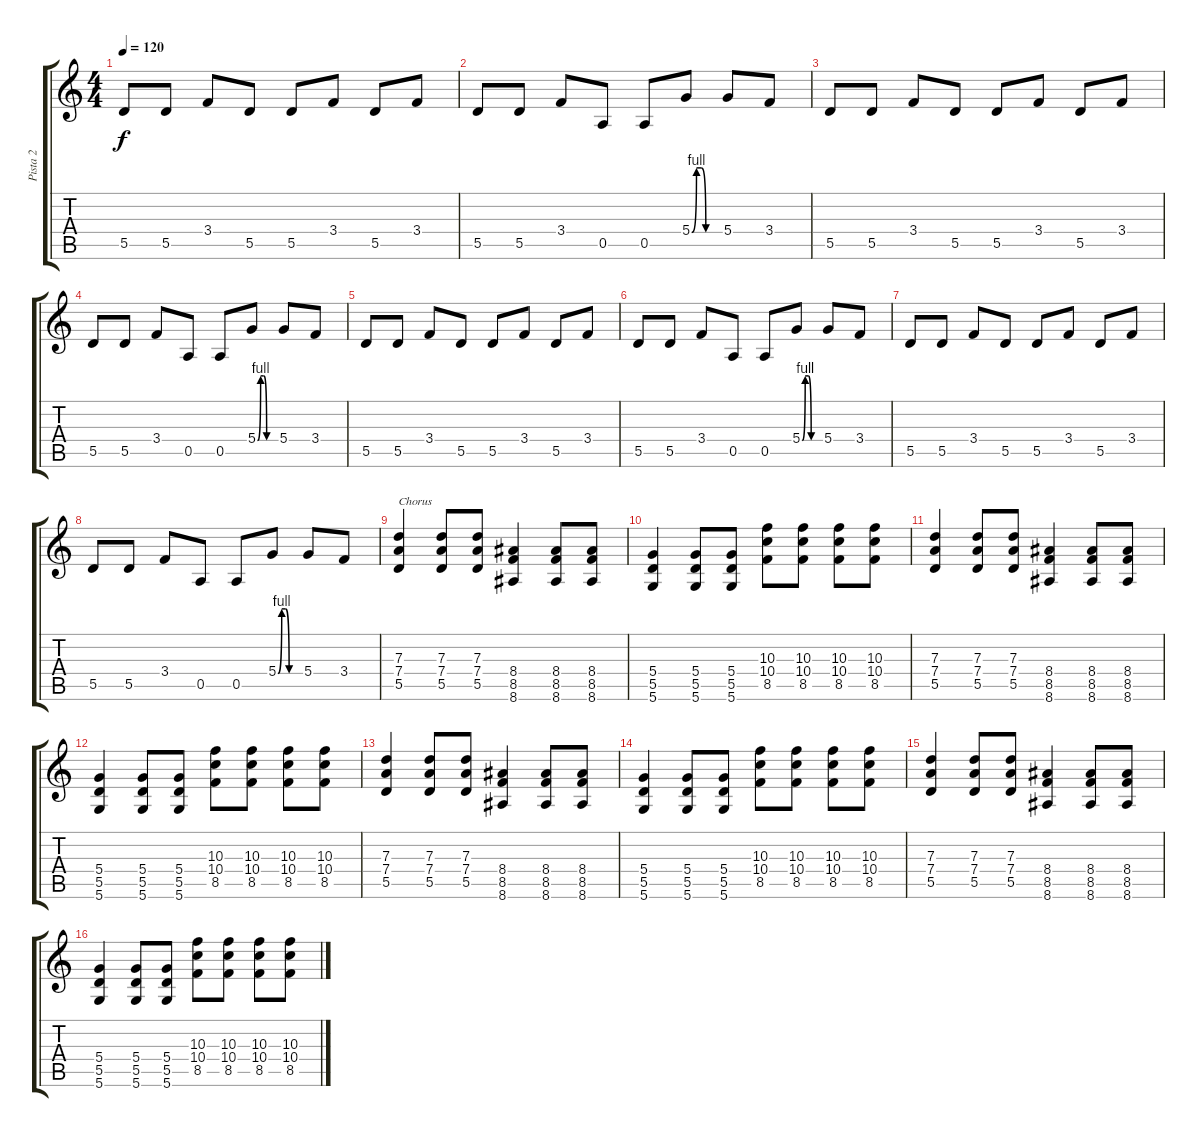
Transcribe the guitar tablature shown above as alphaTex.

\track ("Pista 2" "Pista 2") {instrument electricguitarclean}
\staff {score tabs}
\tuning (E4 B3 G3 D3 A2 D2) {hide}
\ts (4 4)
\tempo 120
\clef g2
\ks c
5.5.8{dy f} 5.5.8 3.4.8 5.5.8 5.5.8 3.4.8 5.5.8 3.4.8 |
5.5.8 5.5.8 3.4.8 0.5.8 0.5.8 5.4{be (custom 0 0 10 4 20 4 30 0 60 0)}.8 5.4.8 3.4.8 |
5.5.8 5.5.8 3.4.8 5.5.8 5.5.8 3.4.8 5.5.8 3.4.8 |
5.5.8 5.5.8 3.4.8 0.5.8 0.5.8 5.4{be (custom 0 0 10 4 20 4 30 0 60 0)}.8 5.4.8 3.4.8 |
5.5.8 5.5.8 3.4.8 5.5.8 5.5.8 3.4.8 5.5.8 3.4.8 |
5.5.8 5.5.8 3.4.8 0.5.8 0.5.8 5.4{be (custom 0 0 10 4 20 4 30 0 60 0)}.8 5.4.8 3.4.8 |
5.5.8 5.5.8 3.4.8 5.5.8 5.5.8 3.4.8 5.5.8 3.4.8 |
5.5.8 5.5.8 3.4.8 0.5.8 0.5.8 5.4{be (custom 0 0 10 4 20 4 30 0 60 0)}.8 5.4.8 3.4.8 |
(7.3 7.4 5.5).4{txt "Chorus" instrument distortionguitar} (7.3 7.4 5.5).8 (7.3 7.4 5.5).8 (8.4 8.5 8.6).4 (8.4 8.5 8.6).8 (8.4 8.5 8.6).8 |
(5.4 5.5 5.6).4 (5.4 5.5 5.6).8 (5.4 5.5 5.6).8 (10.3 10.4 8.5).8 (10.3 10.4 8.5).8 (10.3 10.4 8.5).8 (10.3 10.4 8.5).8 |
(7.3 7.4 5.5).4 (7.3 7.4 5.5).8 (7.3 7.4 5.5).8 (8.4 8.5 8.6).4 (8.4 8.5 8.6).8 (8.4 8.5 8.6).8 |
(5.4 5.5 5.6).4 (5.4 5.5 5.6).8 (5.4 5.5 5.6).8 (10.3 10.4 8.5).8 (10.3 10.4 8.5).8 (10.3 10.4 8.5).8 (10.3 10.4 8.5).8 |
(7.3 7.4 5.5).4 (7.3 7.4 5.5).8 (7.3 7.4 5.5).8 (8.4 8.5 8.6).4 (8.4 8.5 8.6).8 (8.4 8.5 8.6).8 |
(5.4 5.5 5.6).4 (5.4 5.5 5.6).8 (5.4 5.5 5.6).8 (10.3 10.4 8.5).8 (10.3 10.4 8.5).8 (10.3 10.4 8.5).8 (10.3 10.4 8.5).8 |
(7.3 7.4 5.5).4 (7.3 7.4 5.5).8 (7.3 7.4 5.5).8 (8.4 8.5 8.6).4 (8.4 8.5 8.6).8 (8.4 8.5 8.6).8 |
(5.4 5.5 5.6).4 (5.4 5.5 5.6).8 (5.4 5.5 5.6).8 (10.3 10.4 8.5).8 (10.3 10.4 8.5).8 (10.3 10.4 8.5).8 (10.3 10.4 8.5).8
